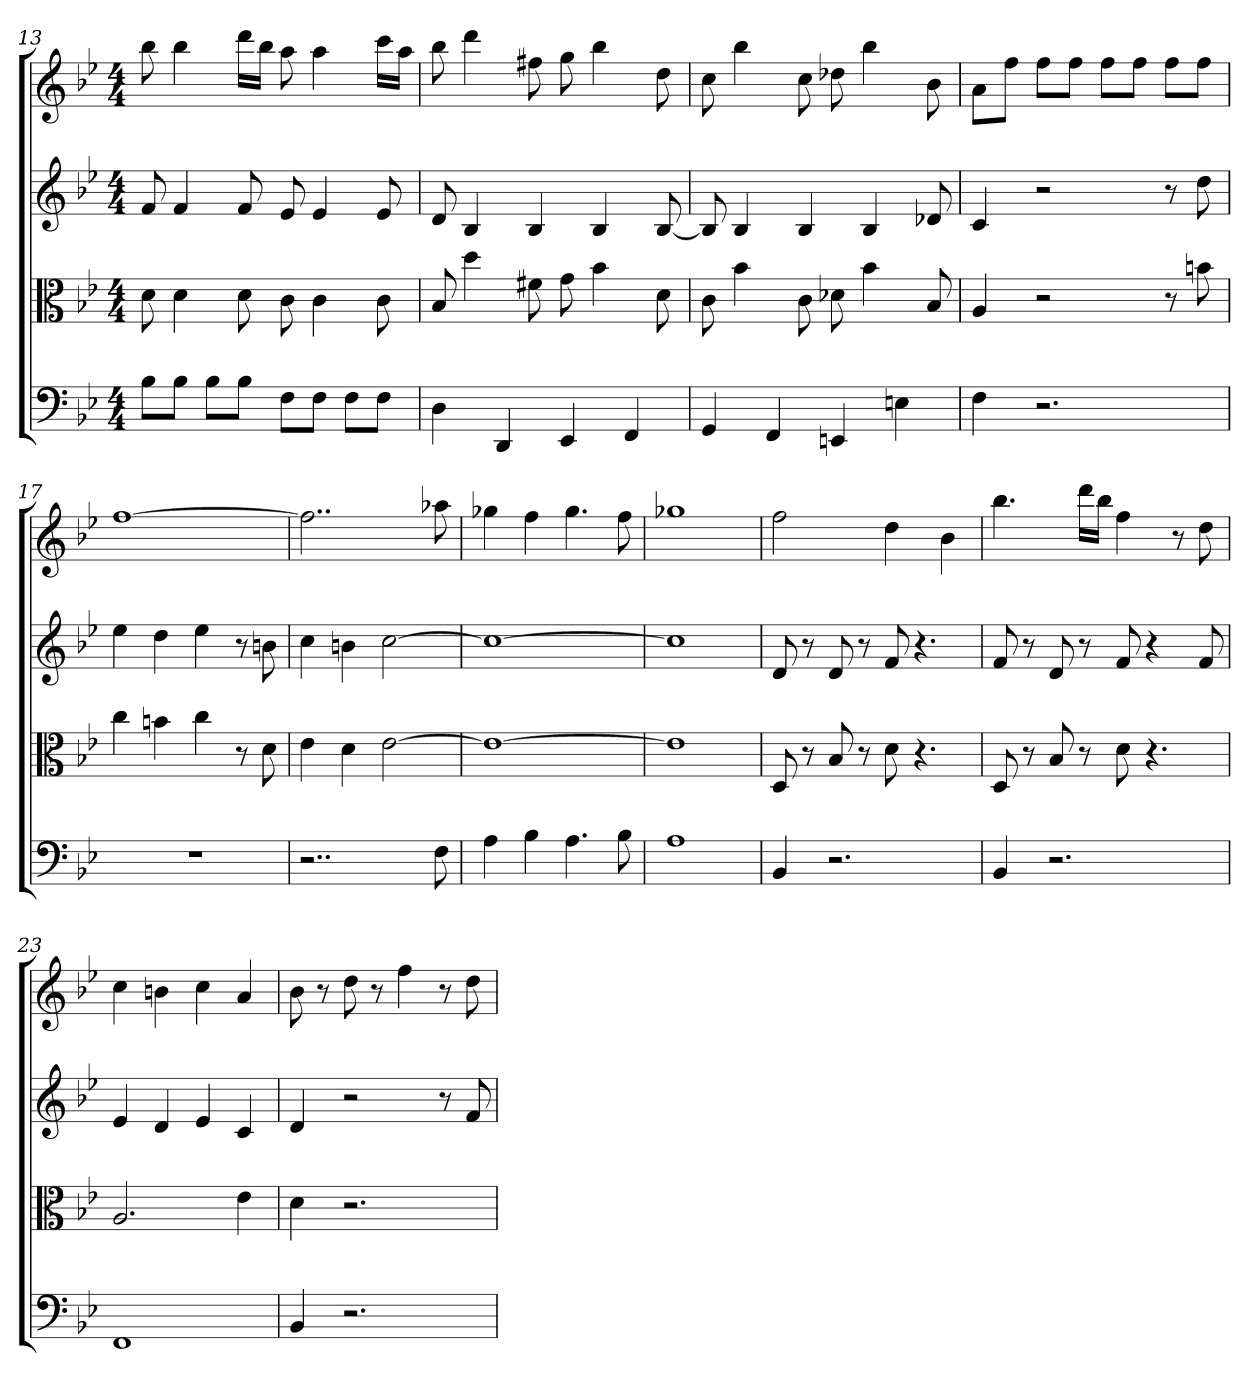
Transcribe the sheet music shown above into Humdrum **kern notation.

**kern	**kern	**kern	**kern
*part4	*part3	*part2	*part1
*staff4	*staff3	*staff2	*staff1
*clefF4	*clefC3	*	*
*k[b-e-]	*k[b-e-]	*k[b-e-]	*k[b-e-]
*B-:	*B-:	*B-:	*B-:
*M4/4	*M4/4	*M4/4	*M4/4
=13	=13	=13	=13
8B-\L	8d	8f	8bb-
8B-\J	4d	4f	4bb-
8B-\L	.	.	.
8B-\J	8d	8f	16dddLL
.	.	.	16bb-JJ
8F\L	8c	8e-	8aa
8F\J	4c	4e-	4aa
8F\L	.	.	.
8F\J	8c	8e-	16cccLL
.	.	.	16aaJJ
=14	=14	=14	=14
4D	8B-	8d	8bb-
.	4dd	4B-	4ddd
4DD	.	.	.
.	8f#X	4B-	8ff#X
4EE-	8g	.	8gg
.	4b-	4B-	4bb-
4FF	.	.	.
.	8d	[8B-	8dd
=15	=15	=15	=15
4GG	8c	8B-]	8cc
.	4b-	4B-	4bb-
4FF	.	.	.
.	8c	4B-	8cc
4EEn	8d-X	.	8dd-X
.	4b-	4B-	4bb-
4En	.	.	.
.	8B-	8d-X	8b-
=16	=16	=16	=16
4F	4A	4c	8aL
.	.	.	8ffJ
2.r	2r	2r	8ffL
.	.	.	8ffJ
.	.	.	8ffL
.	.	.	8ffJ
.	8r	8r	8ffL
.	8bn	8dd	8ffJ
=17	=17	=17	=17
1r	4cc	4ee-	[1ff
.	4bn	4dd	.
.	4cc	4ee-	.
.	8r	8r	.
.	8d	8bn	.
=18	=18	=18	=18
2..r	4e-	4cc	2..ff]
.	4d	4bn	.
.	[2e-	[2cc	.
8F	.	.	8aa-X
=19	=19	=19	=19
4A	1e-_	1cc_	4gg-X
4B-	.	.	4ff
4.A	.	.	4.gg-
8B-	.	.	8ff
=20	=20	=20	=20
1A	1e-]	1cc]	1gg-X
=21	=21	=21	=21
4BB-	8D	8d	2ff
.	8r	8r	.
2.r	8B-	8d	.
.	8r	8r	.
.	8d	8f	4dd
.	4.r	4.r	.
.	.	.	4b-
=22	=22	=22	=22
4BB-	8D	8f	4.bb-
.	8r	8r	.
2.r	8B-	8d	.
.	8r	8r	16dddLL
.	.	.	16bb-JJ
.	8d	8f	4ff
.	4.r	4r	.
.	.	.	8r
.	.	8f	8dd
=23	=23	=23	=23
1FF	2.A	4e-	4cc
.	.	4d	4bn
.	.	4e-	4cc
.	4e-	4c	4a
=24	=24	=24	=24
4BB-	4d	4d	8b-
.	.	.	8r
2.r	2.r	2r	8dd
.	.	.	8r
.	.	.	4ff
.	.	8r	8r
.	.	8f	8dd
=	=	=	=
*-	*-	*-	*-
